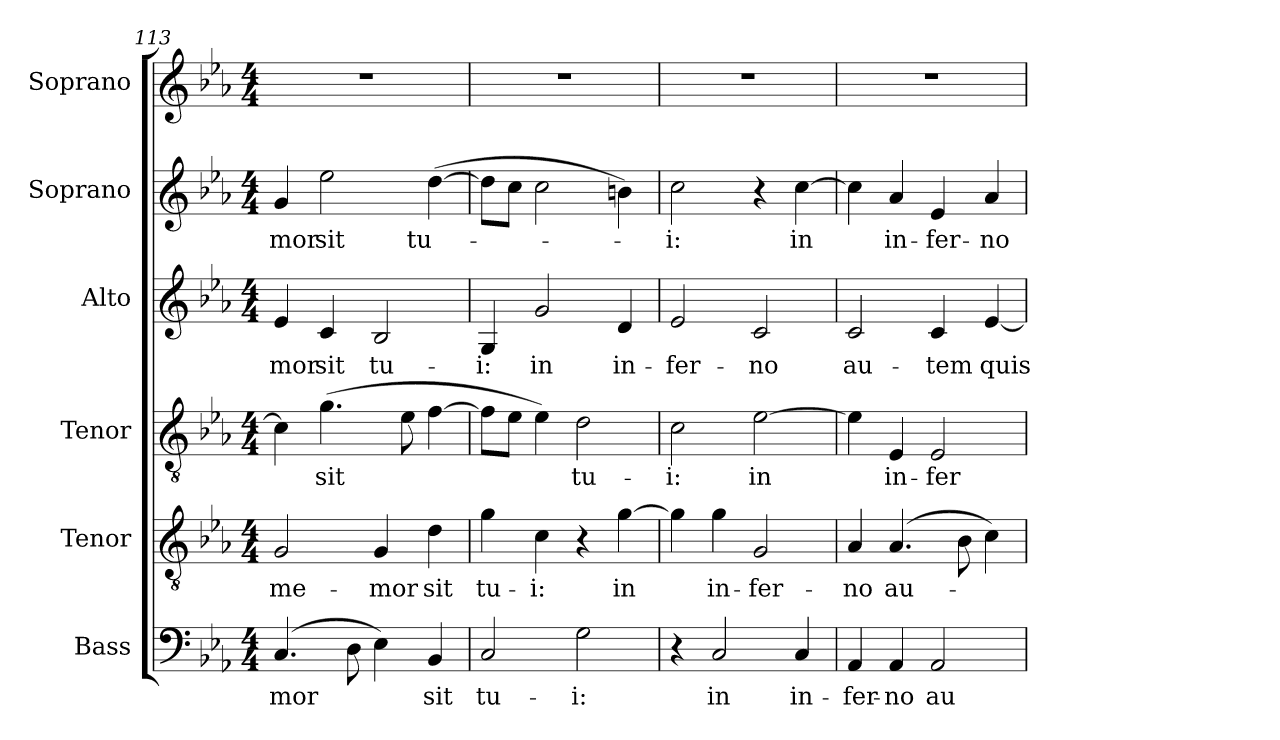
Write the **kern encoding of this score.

**kern	**text	**kern	**text	**kern	**text	**kern	**text	**kern	**text	**kern
*part6	*part6	*part5	*part5	*part4	*part4	*part3	*part3	*part2	*part2	*part1
*staff6	*staff6	*staff5	*staff5	*staff4	*staff4	*staff3	*staff3	*staff2	*staff2	*staff1
*I"Bass	*	*I"Tenor	*	*I"Tenor	*	*I"Alto	*	*I"Soprano	*	*I"Soprano
*I'B	*	*I'T	*	*I'T	*	*I'A	*	*I'S	*	*I'S
*clefF4	*	*clefGv2	*	*clefGv2	*	*clefG2	*	*clefG2	*	*clefG2
*	*	*ITrd7c12	*	*ITrd7c12	*	*	*	*	*	*
*k[b-e-a-]	*	*k[b-e-a-]	*	*k[b-e-a-]	*	*k[b-e-a-]	*	*k[b-e-a-]	*	*k[b-e-a-]
*E-:	*	*E-:	*	*E-:	*	*E-:	*	*E-:	*	*E-:
*M4/4	*	*M4/4	*	*M4/4	*	*M4/4	*	*M4/4	*	*M4/4
=113	=113	=113	=113	=113	=113	=113	=113	=113	=113	=113
!	!LO:LY:b:color=#000000	!	!	!	!	!	!	!	!	!
!	!	!	!LO:LY:b:color=#000000	!	!	!	!	!	!	!
!	!	!	!	!	!	!	!LO:LY:b:color=#000000	!	!	!
!	!	!	!	!	!	!	!	!	!LO:LY:b:color=#000000	!
(4.Ci/	-mor	2GGi/	me-	4Ci\]	.	4e-i/	-mor	4gi/	-mor	1r
!	!	!	!	!	!LO:LY:b:color=#000000	!	!	!	!	!
!	!	!	!	!	!	!	!LO:LY:b:color=#000000	!	!	!
!	!	!	!	!	!	!	!	!	!LO:LY:b:color=#000000	!
.	.	.	.	(4.Gi\	sit	4ci/	sit	2ee-i\	sit	.
8Di\	.	.	.	.	.	.	.	.	.	.
!	!	!	!LO:LY:b:color=#000000	!	!	!	!	!	!	!
!	!	!	!	!	!	!	!LO:LY:b:color=#000000	!	!	!
4E-i\)	.	4GGi/	-mor	.	.	2B-i/	tu-	.	.	.
.	.	.	.	8E-i\	.	.	.	.	.	.
!	!LO:LY:b:color=#000000	!	!	!	!	!	!	!	!	!
!	!	!	!LO:LY:b:color=#000000	!	!	!	!	!	!	!
!	!	!	!	!	!	!	!	!	!LO:LY:b:color=#000000	!
4BB-i/	sit	4Di\	sit	[4Fi\	.	.	.	([4ddi\	tu-	.
=114	=114	=114	=114	=114	=114	=114	=114	=114	=114	=114
!	!LO:LY:b:color=#000000	!	!	!	!	!	!	!	!	!
!	!	!	!LO:LY:b:color=#000000	!	!	!	!	!	!	!
!	!	!	!	!	!	!	!LO:LY:b:color=#000000	!	!	!
2Ci/	tu-	4Gi\	tu-	8Fi\L]	.	4Gi/	-i:	8ddi\L]	.	1r
.	.	.	.	8E-i\J	.	.	.	8cci\J	.	.
!	!	!	!LO:LY:b:color=#000000	!	!	!	!	!	!	!
!	!	!	!	!	!	!	!LO:LY:b:color=#000000	!	!	!
.	.	4Ci\	-i:	4E-i\)	.	2gi/	in	2cci\	.	.
!	!LO:LY:b:color=#000000	!	!	!	!	!	!	!	!	!
!	!	!	!	!	!LO:LY:b:color=#000000	!	!	!	!	!
2Gi\	-i:	4r	.	2Di\	tu-	.	.	.	.	.
!	!	!	!LO:LY:b:color=#000000	!	!	!	!	!	!	!
!	!	!	!	!	!	!	!LO:LY:b:color=#000000	!	!	!
.	.	[4Gi\	in	.	.	4di/	in-	4bni\)	.	.
!!LO:LB:g=z
=115	=115	=115	=115	=115	=115	=115	=115	=115	=115	=115
!	!	!	!	!	!LO:LY:b:color=#000000	!	!	!	!	!
!	!	!	!	!	!	!	!LO:LY:b:color=#000000	!	!	!
!	!	!	!	!	!	!	!	!	!LO:LY:b:color=#000000	!
4r	.	4Gi\]	.	2Ci\	-i:	2e-i/	-fer-	2cci\	-i:	1r
!	!LO:LY:b:color=#000000	!	!	!	!	!	!	!	!	!
!	!	!	!LO:LY:b:color=#000000	!	!	!	!	!	!	!
2Ci/	in	4Gi\	in-	.	.	.	.	.	.	.
!	!	!	!LO:LY:b:color=#000000	!	!	!	!	!	!	!
!	!	!	!	!	!LO:LY:b:color=#000000	!	!	!	!	!
!	!	!	!	!	!	!	!LO:LY:b:color=#000000	!	!	!
.	.	2GGi/	-fer-	[2E-i\	in	2ci/	-no	4r	.	.
!	!LO:LY:b:color=#000000	!	!	!	!	!	!	!	!	!
!	!	!	!	!	!	!	!	!	!LO:LY:b:color=#000000	!
4Ci/	in-	.	.	.	.	.	.	[4cci\	in	.
=116	=116	=116	=116	=116	=116	=116	=116	=116	=116	=116
!	!LO:LY:b:color=#000000	!	!	!	!	!	!	!	!	!
!	!	!	!LO:LY:b:color=#000000	!	!	!	!	!	!	!
!	!	!	!	!	!	!	!LO:LY:b:color=#000000	!	!	!
4AA-i/	-fer-	4AA-i/	-no	4E-i\]	.	2ci/	au-	4cci\]	.	1r
!	!LO:LY:b:color=#000000	!	!	!	!	!	!	!	!	!
!	!	!	!LO:LY:b:color=#000000	!	!	!	!	!	!	!
!	!	!	!	!	!LO:LY:b:color=#000000	!	!	!	!	!
!	!	!	!	!	!	!	!	!	!LO:LY:b:color=#000000	!
4AA-i/	-no	(4.AA-i/	au-	4EE-i/	in-	.	.	4a-i/	in-	.
!	!LO:LY:b:color=#000000	!	!	!	!	!	!	!	!	!
!	!	!	!	!	!LO:LY:b:color=#000000	!	!	!	!	!
!	!	!	!	!	!	!	!LO:LY:b:color=#000000	!	!	!
!	!	!	!	!	!	!	!	!	!LO:LY:b:color=#000000	!
2AA-i/	au-	.	.	2EE-i/	-fer-	4ci/	-tem	4e-i/	-fer-	.
.	.	8BB-i\	.	.	.	.	.	.	.	.
!	!	!	!	!	!	!	!LO:LY:b:color=#000000	!	!	!
!	!	!	!	!	!	!	!	!	!LO:LY:b:color=#000000	!
.	.	4Ci\)	.	.	.	[4e-i/	quis	4a-i/	-no	.
=	=	=	=	=	=	=	=	=	=	=
*-	*-	*-	*-	*-	*-	*-	*-	*-	*-	*-
